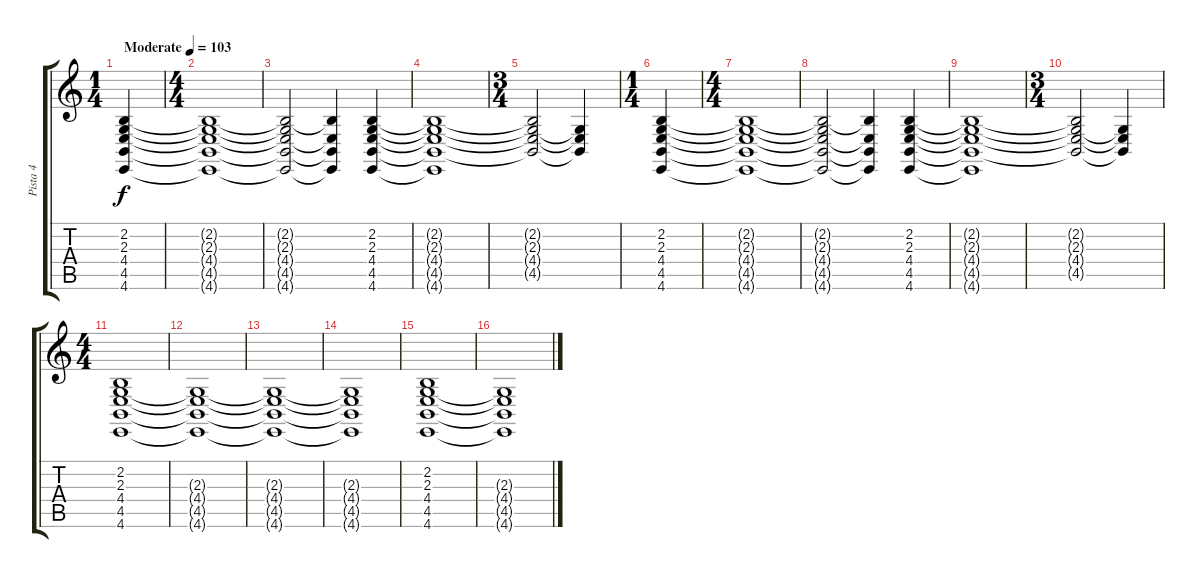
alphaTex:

\track ("Pista 4" "Pista 4") {instrument stringensemble1}
\staff {score tabs}
\tuning (D4 A3 F3 C3 G2 C2) {hide}
\ts (1 4)
\tempo (103 "Moderate")
\clef g2
\ks c
(2.2 2.3 4.4 4.5 4.6).4{dy f instrument stringensemble1} |
\ts (4 4)
(2.2{t} 2.3{t} 4.4{t} 4.5{t} 4.6{t}).1 |
(2.2{t} 2.3{t} 4.4{t} 4.5{t} 4.6{t}).2 (2.2{t} 4.4{t} 4.5{t} 4.6{t}).4 (2.2 2.3 4.4 4.5 4.6).4 |
(2.2{t} 2.3{t} 4.4{t} 4.5{t} 4.6{t}).1 |
\ts (3 4)
(2.2{t} 2.3{t} 4.4{t} 4.5{t}).2 (2.3{t} 4.4{t} 4.5{t}).4 |
\ts (1 4)
(2.2 2.3 4.4 4.5 4.6).4 |
\ts (4 4)
(2.2{t} 2.3{t} 4.4{t} 4.5{t} 4.6{t}).1 |
(2.2{t} 2.3{t} 4.4{t} 4.5{t} 4.6{t}).2 (2.2{t} 4.4{t} 4.5{t} 4.6{t}).4 (2.2 2.3 4.4 4.5 4.6).4 |
(2.2{t} 2.3{t} 4.4{t} 4.5{t} 4.6{t}).1 |
\ts (3 4)
(2.2{t} 2.3{t} 4.4{t} 4.5{t}).2 (2.3{t} 4.4{t} 4.5{t}).4 |
\ts (4 4)
(2.2 2.3 4.4 4.5 4.6).1 |
(2.3{t} 4.4{t} 4.5{t} 4.6{t}).1 |
(2.3{t} 4.4{t} 4.5{t} 4.6{t}).1 |
(2.3{t} 4.4{t} 4.5{t} 4.6{t}).1 |
(2.2 2.3 4.4 4.5 4.6).1 |
(2.3{t} 4.4{t} 4.5{t} 4.6{t}).1
